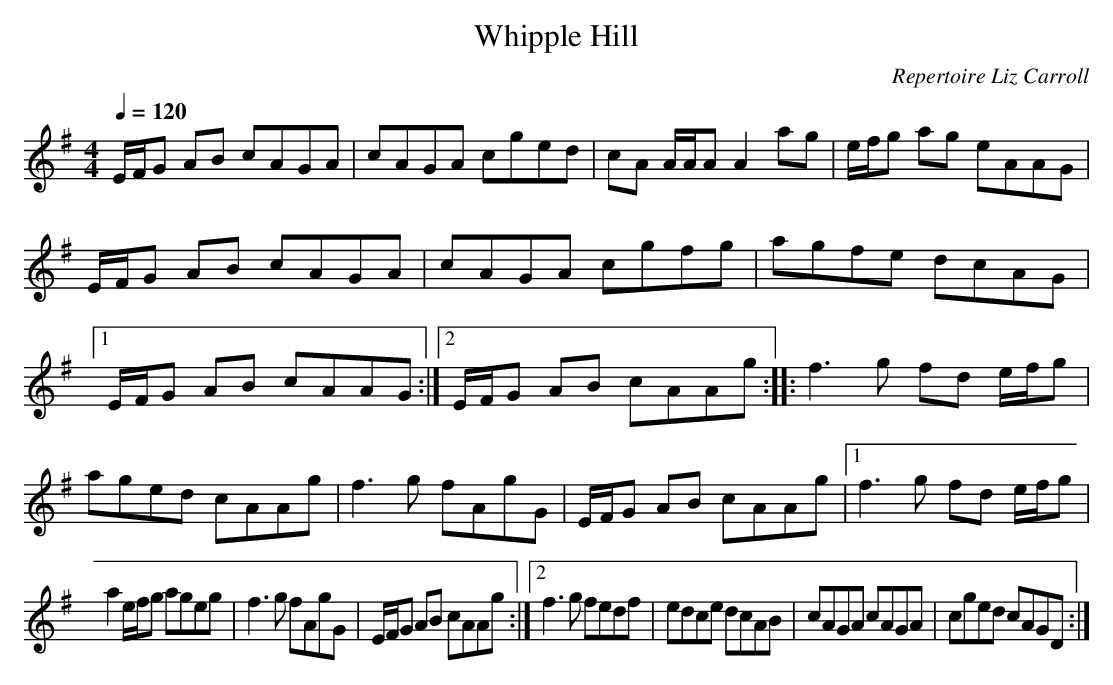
X:1
T:Whipple Hill
C:Repertoire Liz Carroll
Q:1/4=120
M:4/4
L:1/8
K:G
E/F/G AB cAGA |cAGA cged |cA A/A/A A2 ag |e/f/g ag eAAG |E/F/G AB cAGA |cAGA cgfg |agfe dcAG |[1E/F/G AB cAAG :|[2E/F/G AB cAAg ::f3 g fd e/f/g |aged cAAg |f3 g fAgG |E/F/G AB cAAg |[1f3 g fd e/f/g |
a2 e/f/g ageg |f3 g fAgG |E/F/G AB cAAg :|[2f3 g fedf |edce dcAB |cAGA cAGA |cged cAGD :|
